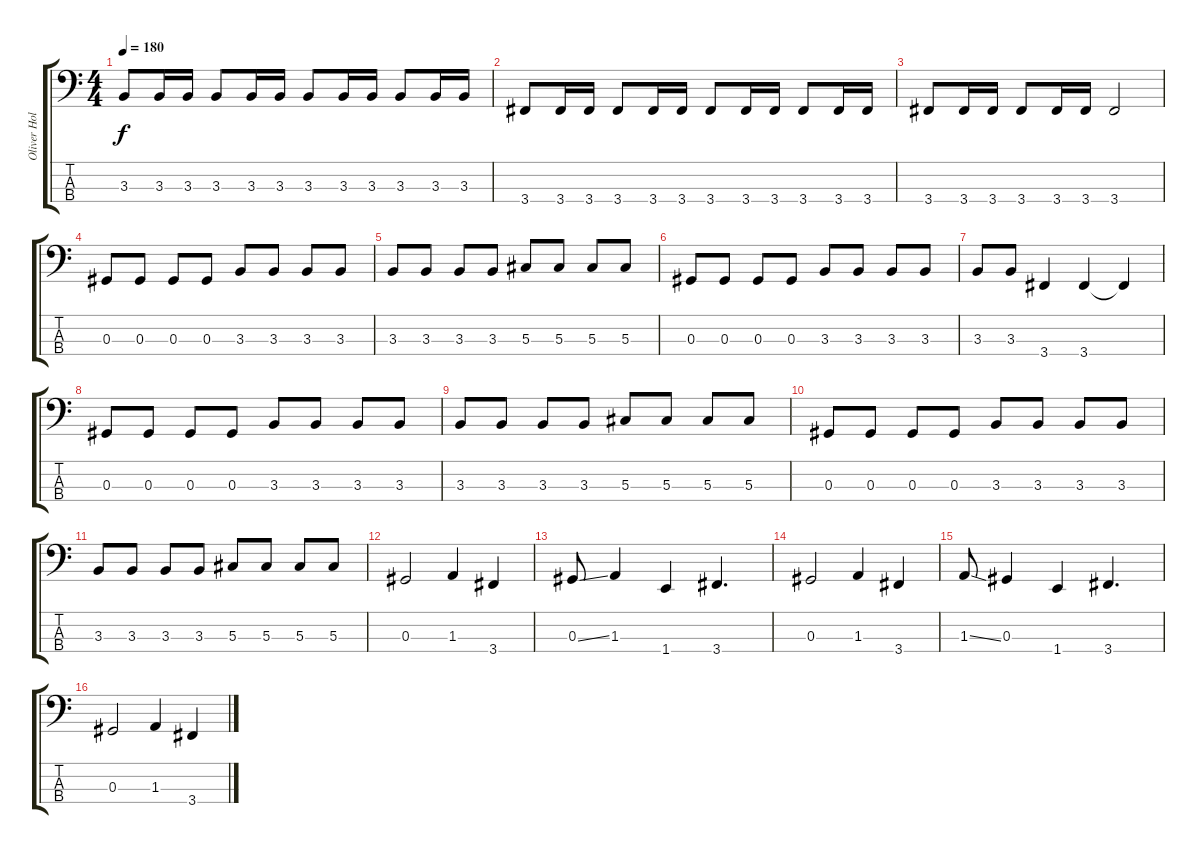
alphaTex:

\track ("Oliver Holzwarth" "Oliver Hol") {instrument electricbasspick}
\staff {score tabs}
\tuning (Gb2 Db2 Ab1 Eb1) {hide}
\ts (4 4)
\tempo 180
\clef f4
\ks c
3.3.8{dy f} 3.3.16 3.3.16 3.3.8 3.3.16 3.3.16 3.3.8 3.3.16 3.3.16 3.3.8 3.3.16 3.3.16 |
3.4.8 3.4.16 3.4.16 3.4.8 3.4.16 3.4.16 3.4.8 3.4.16 3.4.16 3.4.8 3.4.16 3.4.16 |
3.4.8 3.4.16 3.4.16 3.4.8 3.4.16 3.4.16 3.4.2 |
0.3.8 0.3.8 0.3.8 0.3.8 3.3.8 3.3.8 3.3.8 3.3.8 |
3.3.8 3.3.8 3.3.8 3.3.8 5.3.8 5.3.8 5.3.8 5.3.8 |
0.3.8 0.3.8 0.3.8 0.3.8 3.3.8 3.3.8 3.3.8 3.3.8 |
3.3.8 3.3.8 3.4.4 3.4.4 3.4{t}.4 |
0.3.8 0.3.8 0.3.8 0.3.8 3.3.8 3.3.8 3.3.8 3.3.8 |
3.3.8 3.3.8 3.3.8 3.3.8 5.3.8 5.3.8 5.3.8 5.3.8 |
0.3.8 0.3.8 0.3.8 0.3.8 3.3.8 3.3.8 3.3.8 3.3.8 |
3.3.8 3.3.8 3.3.8 3.3.8 5.3.8 5.3.8 5.3.8 5.3.8 |
0.3.2 1.3.4 3.4.4 |
0.3{ss}.8 1.3.4 1.4.4 3.4.4{d} |
0.3.2 1.3.4 3.4.4 |
1.3{ss}.8 0.3.4 1.4.4 3.4.4{d} |
0.3.2 1.3.4 3.4.4
